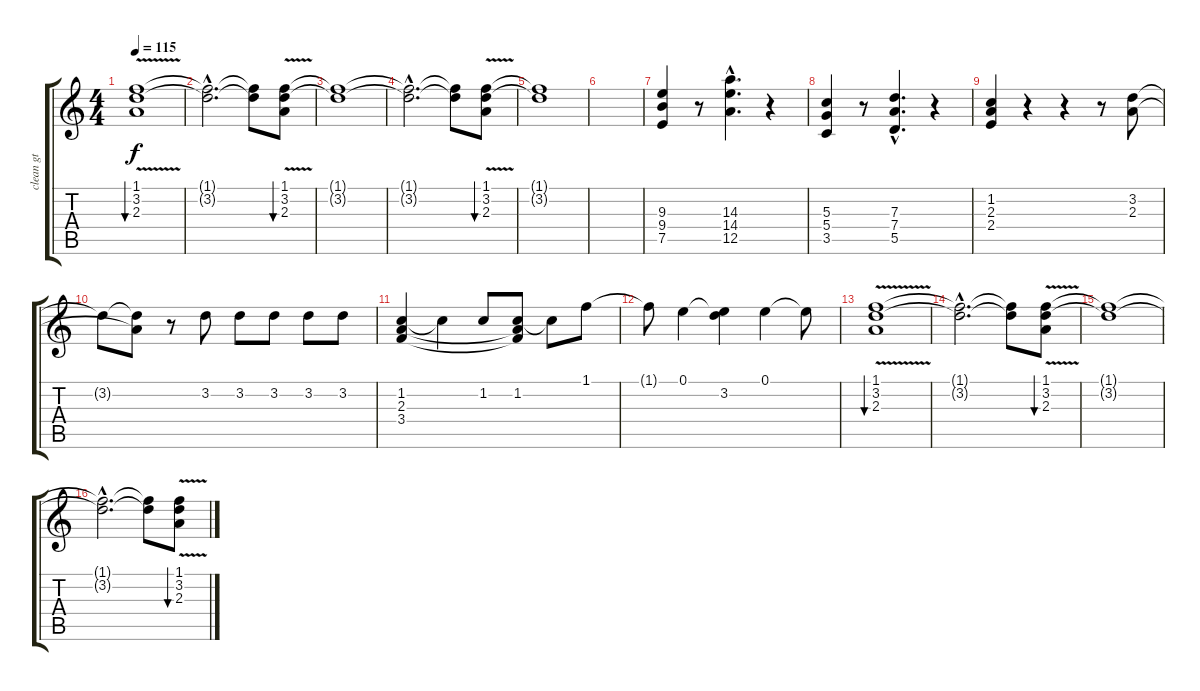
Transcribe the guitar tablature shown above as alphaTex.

\track ("clean gt" "clean gt") {instrument electricguitarjazz}
\staff {score tabs}
\tuning (E4 B3 G3 D3 A2 E2) {hide}
\ts (4 4)
\tempo 115
\clef g2
\ks c
(1.1 3.2 2.3{v}).1{bu 240 dy f} |
(1.1{hac t} 3.2{hac t}).2{d} (1.1{t} 3.2{t}).8 (1.1 3.2 2.3{v}).8{bu 240} |
(1.1{t} 3.2{t}).1 |
(1.1{hac t} 3.2{hac t}).2{d} (1.1{t} 3.2{t}).8 (1.1 3.2 2.3{v}).8{bu 240} |
(1.1{t} 3.2{t}).1 |
|
(9.3 9.4 7.5).4{instrument distortionguitar} r.8 (14.3{hac} 14.4{hac} 12.5{hac}).4{d} r.4 |
(5.3 5.4 3.5).4 r.8 (7.3{hac} 7.4{hac} 5.5{hac}).4{d} r.4 |
(1.2 2.3 2.4).4{instrument acousticguitarsteel} r.4 r.4 r.8 (3.2 2.3).8 |
3.2{t}.8 (3.2{t} 2.3{t}).8 r.8 3.2.8 3.2.8 3.2.8 3.2.8 3.2.8 |
(1.2 2.3 3.4).4 1.2{t}.4 1.2.8 (1.2 2.3{t} 3.4{t}).8 1.2{t}.8 1.1.8 |
1.1{t}.8 0.1.4 (0.1{t} 3.2).4 0.1.4 0.1{t}.8 |
(1.1 3.2 2.3{v}).1{bu 240} |
(1.1{hac t} 3.2{hac t}).2{d} (1.1{t} 3.2{t}).8 (1.1 3.2 2.3{v}).8{bu 240} |
(1.1{t} 3.2{t}).1 |
(1.1{hac t} 3.2{hac t}).2{d} (1.1{t} 3.2{t}).8 (1.1 3.2 2.3{v}).8{bu 240}
